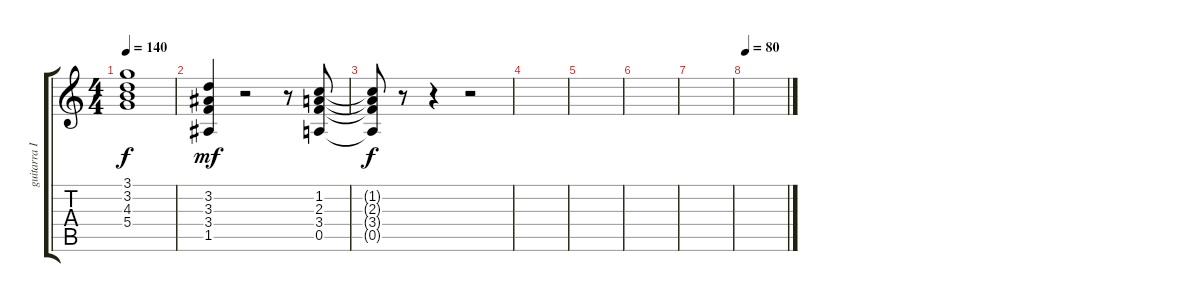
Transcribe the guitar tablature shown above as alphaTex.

\track ("guitarra III [rítmica derecha ]" "guitarra I") {instrument distortionguitar}
\staff {score tabs}
\tuning (E4 B3 G3 D3 A2 E2) {hide}
\ts (4 4)
\tempo 140
\clef g2
\ks c
(3.1{t} 3.2{t} 4.3{t} 5.4{t}).1{dy f} |
(3.2 3.3 3.4 1.5).4{dy mf} r.2 r.8 (1.2 2.3 3.4 0.5).8 |
(1.2{t} 2.3{t} 3.4{t} 0.5{t}).8{dy f} r.8 r.4 r.2 |
|
|
|
|
\tempo 80
